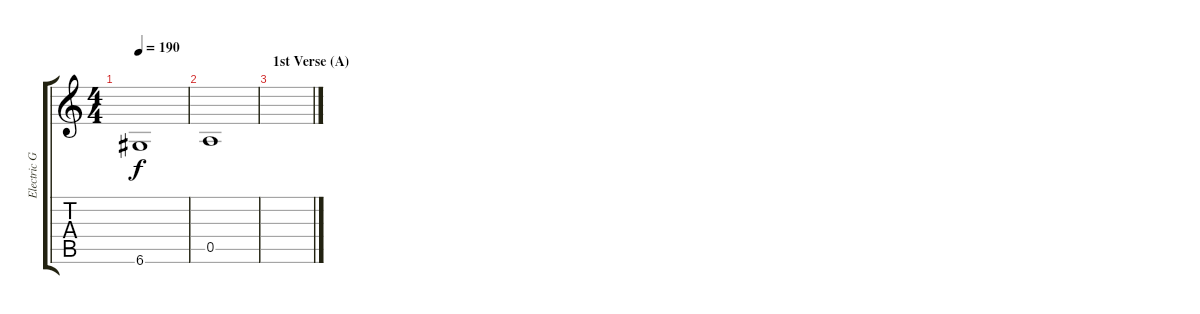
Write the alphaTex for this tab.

\track ("Electric Guitar - 2nd" "Electric G") {instrument overdrivenguitar}
\staff {score tabs}
\tuning (E4 B3 G3 D3 A2 D2) {hide}
\ts (4 4)
\tempo 190
\clef g2
\ks c
6.6.1{dy f} |
0.5.1 |
\section ("" "1st Verse (A)")
